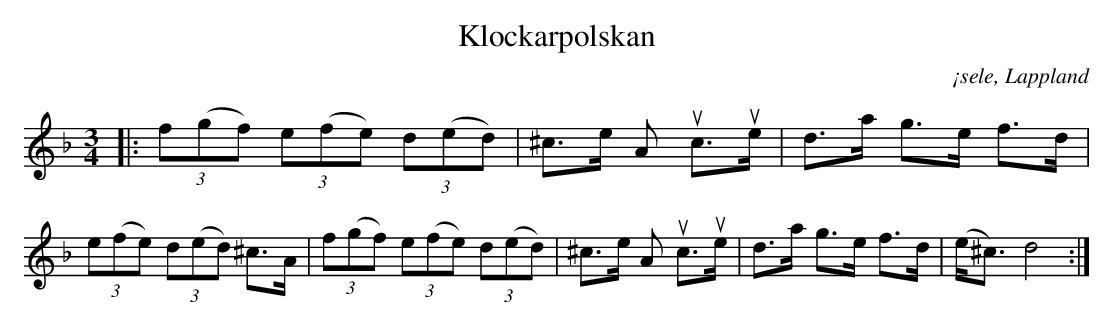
X:1
T:Klockarpolskan
O:¡sele, Lappland
M:3/4
L:1/8
K:Dm
|: (3f(gf) (3e(fe) (3d(ed) | ^c>e A uc>ue | d>a g>e f>d | (3e(fe) (3d(ed) ^c>A |(3f(gf) (3e(fe) (3d(ed) | ^c>e A uc>ue | d>a g>e f>d | (e<^c) d4 :|
